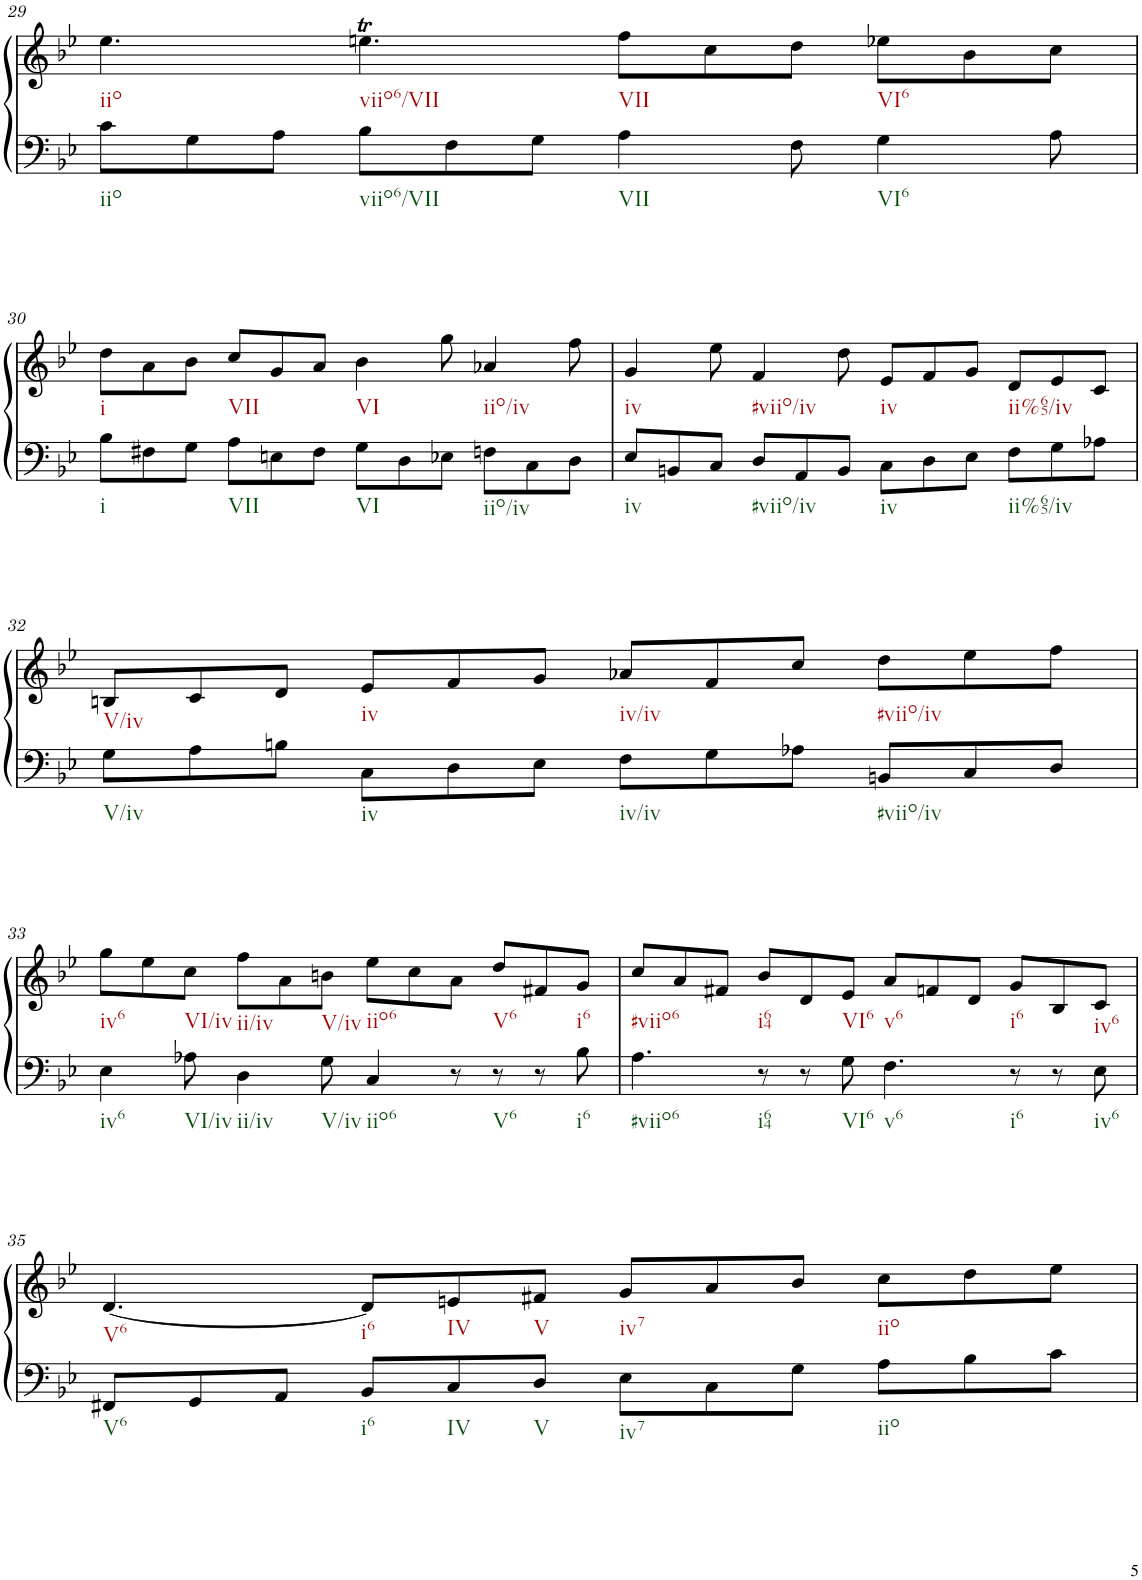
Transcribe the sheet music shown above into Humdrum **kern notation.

**kern	**kern
*part1	*part1
*staff2	*staff1
*I"unbenannt1	*
!!LO:PB:g=z
*clefF4	*clefG2
*k[b-e-]	*k[b-e-]
*M12/8	*M12/8
=29	=29
8c\L	4.ee-\
8G\	.
8A\J	.
8B-\L	4.eent\
8F\	.
8G\J	.
4A\	8ff\L
.	8cc\
8F\	8dd\J
4G\	8ee-X\L
.	8b-\
8A\	8cc\J
!!LO:LB:g=z
=30	=30
8B-\L	8dd\L
8F#X\	8a\
8G\J	8b-\J
8A\L	8cc/L
8En\	8g/
8F#\J	8a/J
8G\L	4b-\
8D\	.
8E-X\J	8gg\
8Fn\L	4a-X/
8C\	.
8D\J	8ff\
=31	=31
8E-/L	4g/
8BBn/	.
8C/J	8ee-\
8D/L	4f/
8AA/	.
8BB/J	8dd\
8C\L	8e-/L
8D\	8f/
8E-\J	8g/J
8F\L	8d/L
8G\	8e-/
8A-X\J	8c/J
!!LO:LB:g=z
=32	=32
8G\L	8Bn/L
8A\	8c/
8Bn\J	8d/J
8C\L	8e-/L
8D\	8f/
8E-\J	8g/J
8F\L	8a-X/L
8G\	8f/
8A-X\J	8cc/J
8BBn/L	8dd\L
8C/	8ee-\
8D/J	8ff\J
!!LO:LB:g=z
=33	=33
4E-\	8gg\L
.	8ee-\
8A-X\	8cc\J
4D\	8ff\L
.	8a\
8G\	8bn\J
4C/	8ee-\L
.	8cc\
8r	8a\J
8r	8dd/L
8r	8f#X/
8B-\	8g/J
=34	=34
4.A\	8cc/L
.	8a/
.	8f#X/J
8r	8b-/L
8r	8d/
8G\	8e-/J
4.F\	8a/L
.	8fn/
.	8d/J
8r	8g/L
8r	8B-/
8E-\	8c/J
!!LO:LB:g=z
=35	=35
8FF#X/L	[4.d/
8GG/	.
8AA/J	.
8BB-/L	8d/L]
8C/	8en/
8D/J	8f#X/J
8E-\L	8g/L
8C\	8a/
8G\J	8b-/J
8A\L	8cc\L
8B-\	8dd\
8c\J	8ee-\J
=	=
*-	*-
